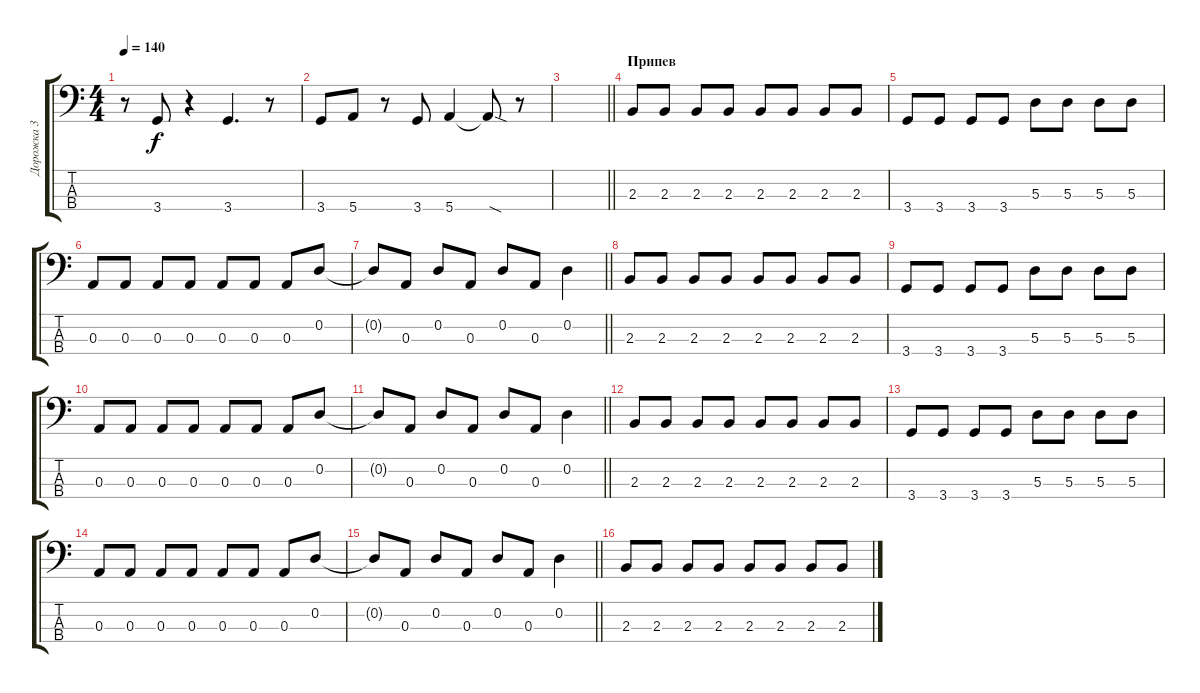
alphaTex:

\track ("Дорожка 3" "Дорожка 3") {instrument electricbassfinger}
\staff {score tabs}
\tuning (G2 D2 A1 E1) {hide}
\ts (4 4)
\tempo 140
\clef f4
\ks c
r.8{dy f} 3.4.8 r.4 3.4.4{d} r.8 |
3.4.8 5.4.8 r.8 3.4.8 5.4.4 5.4{sod t}.8 r.8 |
\barLineRight lightlight
|
\section ("" "Припев")
2.3.8 2.3.8 2.3.8 2.3.8 2.3.8 2.3.8 2.3.8 2.3.8 |
3.4.8 3.4.8 3.4.8 3.4.8 5.3.8 5.3.8 5.3.8 5.3.8 |
0.3.8 0.3.8 0.3.8 0.3.8 0.3.8 0.3.8 0.3.8 0.2.8 |
\barLineRight lightlight
0.2{t}.8 0.3.8 0.2.8 0.3.8 0.2.8 0.3.8 0.2.4 |
2.3.8 2.3.8 2.3.8 2.3.8 2.3.8 2.3.8 2.3.8 2.3.8 |
3.4.8 3.4.8 3.4.8 3.4.8 5.3.8 5.3.8 5.3.8 5.3.8 |
0.3.8 0.3.8 0.3.8 0.3.8 0.3.8 0.3.8 0.3.8 0.2.8 |
\barLineRight lightlight
0.2{t}.8 0.3.8 0.2.8 0.3.8 0.2.8 0.3.8 0.2.4 |
2.3.8 2.3.8 2.3.8 2.3.8 2.3.8 2.3.8 2.3.8 2.3.8 |
3.4.8 3.4.8 3.4.8 3.4.8 5.3.8 5.3.8 5.3.8 5.3.8 |
0.3.8 0.3.8 0.3.8 0.3.8 0.3.8 0.3.8 0.3.8 0.2.8 |
\barLineRight lightlight
0.2{t}.8 0.3.8 0.2.8 0.3.8 0.2.8 0.3.8 0.2.4 |
2.3.8 2.3.8 2.3.8 2.3.8 2.3.8 2.3.8 2.3.8 2.3.8
